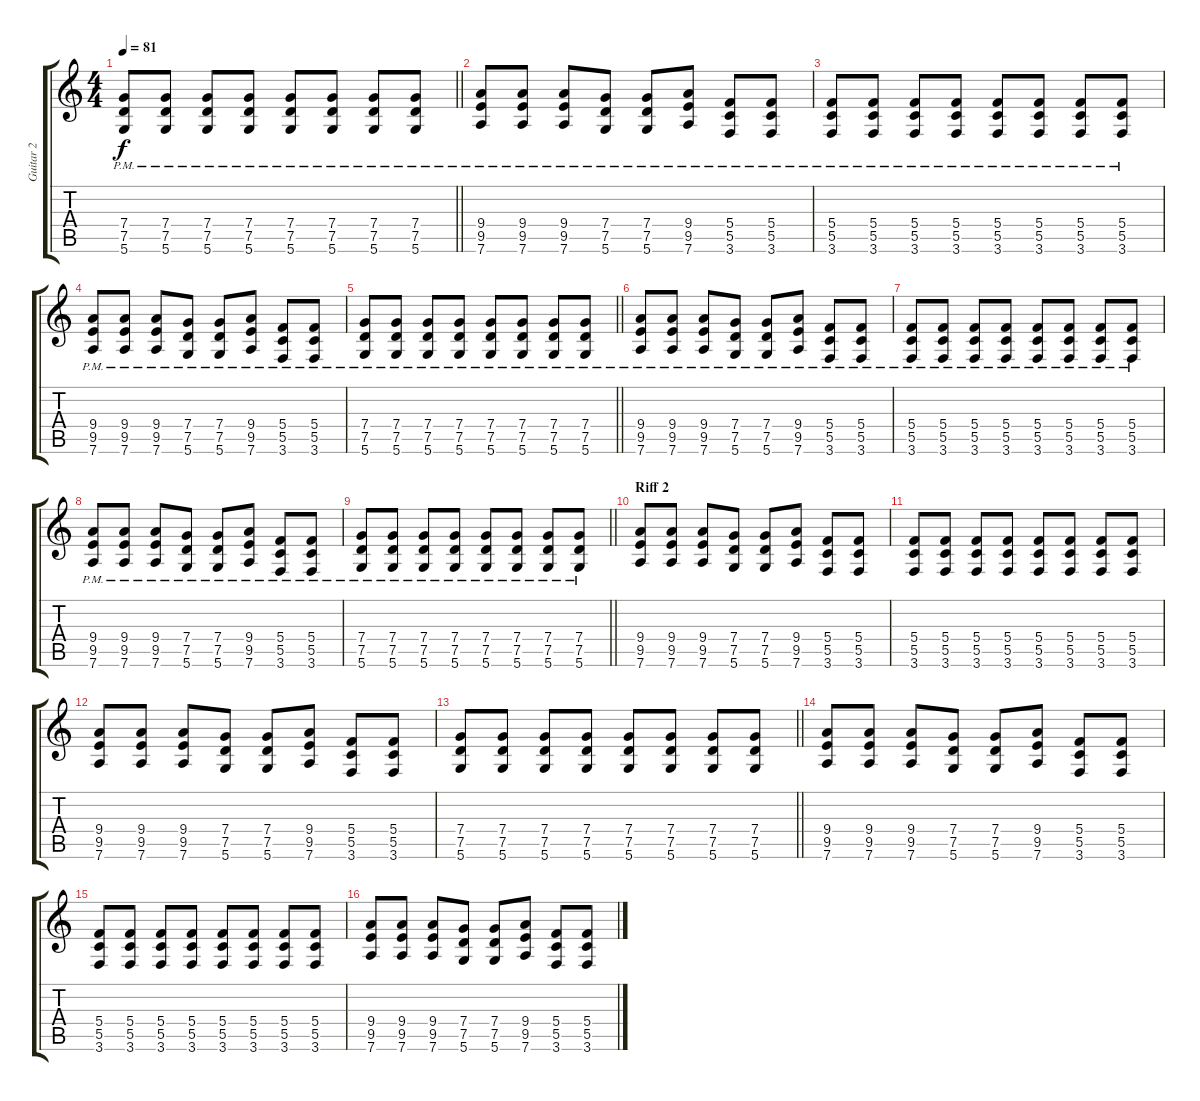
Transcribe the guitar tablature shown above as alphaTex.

\track ("Guitar 2" "Guitar 2") {instrument overdrivenguitar}
\staff {score tabs}
\tuning (D4 A3 F3 C3 G2 D2) {hide}
\ts (4 4)
\tempo 81
\clef g2
\barLineRight lightlight
\ks c
(7.4{pm} 7.5{pm} 5.6{pm}).8{dy f} (7.4{pm} 7.5{pm} 5.6{pm}).8 (7.4{pm} 7.5{pm} 5.6{pm}).8 (7.4{pm} 7.5{pm} 5.6{pm}).8 (7.4{pm} 7.5{pm} 5.6{pm}).8 (7.4{pm} 7.5{pm} 5.6{pm}).8 (7.4{pm} 7.5{pm} 5.6{pm}).8 (7.4{pm} 7.5{pm} 5.6{pm}).8 |
(9.4{pm} 9.5{pm} 7.6{pm}).8 (9.4{pm} 9.5{pm} 7.6{pm}).8 (9.4{pm} 9.5{pm} 7.6{pm}).8 (7.4{pm} 7.5{pm} 5.6{pm}).8 (7.4{pm} 7.5{pm} 5.6{pm}).8 (9.4{pm} 9.5{pm} 7.6{pm}).8 (5.4{pm} 5.5{pm} 3.6{pm}).8 (5.4{pm} 5.5{pm} 3.6{pm}).8 |
(5.4{pm} 5.5{pm} 3.6{pm}).8 (5.4{pm} 5.5{pm} 3.6{pm}).8 (5.4{pm} 5.5{pm} 3.6{pm}).8 (5.4{pm} 5.5{pm} 3.6{pm}).8 (5.4{pm} 5.5{pm} 3.6{pm}).8 (5.4{pm} 5.5{pm} 3.6{pm}).8 (5.4{pm} 5.5{pm} 3.6{pm}).8 (5.4{pm} 5.5{pm} 3.6{pm}).8 |
(9.4{pm} 9.5{pm} 7.6{pm}).8 (9.4{pm} 9.5{pm} 7.6{pm}).8 (9.4{pm} 9.5{pm} 7.6{pm}).8 (7.4{pm} 7.5{pm} 5.6{pm}).8 (7.4{pm} 7.5{pm} 5.6{pm}).8 (9.4{pm} 9.5{pm} 7.6{pm}).8 (5.4{pm} 5.5{pm} 3.6{pm}).8 (5.4{pm} 5.5{pm} 3.6{pm}).8 |
\barLineRight lightlight
(7.4{pm} 7.5{pm} 5.6{pm}).8 (7.4{pm} 7.5{pm} 5.6{pm}).8 (7.4{pm} 7.5{pm} 5.6{pm}).8 (7.4{pm} 7.5{pm} 5.6{pm}).8 (7.4{pm} 7.5{pm} 5.6{pm}).8 (7.4{pm} 7.5{pm} 5.6{pm}).8 (7.4{pm} 7.5{pm} 5.6{pm}).8 (7.4{pm} 7.5{pm} 5.6{pm}).8 |
(9.4{pm} 9.5{pm} 7.6{pm}).8 (9.4{pm} 9.5{pm} 7.6{pm}).8 (9.4{pm} 9.5{pm} 7.6{pm}).8 (7.4{pm} 7.5{pm} 5.6{pm}).8 (7.4{pm} 7.5{pm} 5.6{pm}).8 (9.4{pm} 9.5{pm} 7.6{pm}).8 (5.4{pm} 5.5{pm} 3.6{pm}).8 (5.4{pm} 5.5{pm} 3.6{pm}).8 |
(5.4{pm} 5.5{pm} 3.6{pm}).8 (5.4{pm} 5.5{pm} 3.6{pm}).8 (5.4{pm} 5.5{pm} 3.6{pm}).8 (5.4{pm} 5.5{pm} 3.6{pm}).8 (5.4{pm} 5.5{pm} 3.6{pm}).8 (5.4{pm} 5.5{pm} 3.6{pm}).8 (5.4{pm} 5.5{pm} 3.6{pm}).8 (5.4{pm} 5.5{pm} 3.6{pm}).8 |
(9.4{pm} 9.5{pm} 7.6{pm}).8 (9.4{pm} 9.5{pm} 7.6{pm}).8 (9.4{pm} 9.5{pm} 7.6{pm}).8 (7.4{pm} 7.5{pm} 5.6{pm}).8 (7.4{pm} 7.5{pm} 5.6{pm}).8 (9.4{pm} 9.5{pm} 7.6{pm}).8 (5.4{pm} 5.5{pm} 3.6{pm}).8 (5.4{pm} 5.5{pm} 3.6{pm}).8 |
\barLineRight lightlight
(7.4{pm} 7.5{pm} 5.6{pm}).8 (7.4{pm} 7.5{pm} 5.6{pm}).8 (7.4{pm} 7.5{pm} 5.6{pm}).8 (7.4{pm} 7.5{pm} 5.6{pm}).8 (7.4{pm} 7.5{pm} 5.6{pm}).8 (7.4{pm} 7.5{pm} 5.6{pm}).8 (7.4{pm} 7.5{pm} 5.6{pm}).8 (7.4{pm} 7.5{pm} 5.6{pm}).8 |
\section ("" "Riff 2")
(9.4 9.5 7.6).8 (9.4 9.5 7.6).8 (9.4 9.5 7.6).8 (7.4 7.5 5.6).8 (7.4 7.5 5.6).8 (9.4 9.5 7.6).8 (5.4 5.5 3.6).8 (5.4 5.5 3.6).8 |
(5.4 5.5 3.6).8 (5.4 5.5 3.6).8 (5.4 5.5 3.6).8 (5.4 5.5 3.6).8 (5.4 5.5 3.6).8 (5.4 5.5 3.6).8 (5.4 5.5 3.6).8 (5.4 5.5 3.6).8 |
(9.4 9.5 7.6).8 (9.4 9.5 7.6).8 (9.4 9.5 7.6).8 (7.4 7.5 5.6).8 (7.4 7.5 5.6).8 (9.4 9.5 7.6).8 (5.4 5.5 3.6).8 (5.4 5.5 3.6).8 |
\barLineRight lightlight
(7.4 7.5 5.6).8 (7.4 7.5 5.6).8 (7.4 7.5 5.6).8 (7.4 7.5 5.6).8 (7.4 7.5 5.6).8 (7.4 7.5 5.6).8 (7.4 7.5 5.6).8 (7.4 7.5 5.6).8 |
(9.4 9.5 7.6).8 (9.4 9.5 7.6).8 (9.4 9.5 7.6).8 (7.4 7.5 5.6).8 (7.4 7.5 5.6).8 (9.4 9.5 7.6).8 (5.4 5.5 3.6).8 (5.4 5.5 3.6).8 |
(5.4 5.5 3.6).8 (5.4 5.5 3.6).8 (5.4 5.5 3.6).8 (5.4 5.5 3.6).8 (5.4 5.5 3.6).8 (5.4 5.5 3.6).8 (5.4 5.5 3.6).8 (5.4 5.5 3.6).8 |
(9.4 9.5 7.6).8 (9.4 9.5 7.6).8 (9.4 9.5 7.6).8 (7.4 7.5 5.6).8 (7.4 7.5 5.6).8 (9.4 9.5 7.6).8 (5.4 5.5 3.6).8 (5.4 5.5 3.6).8
